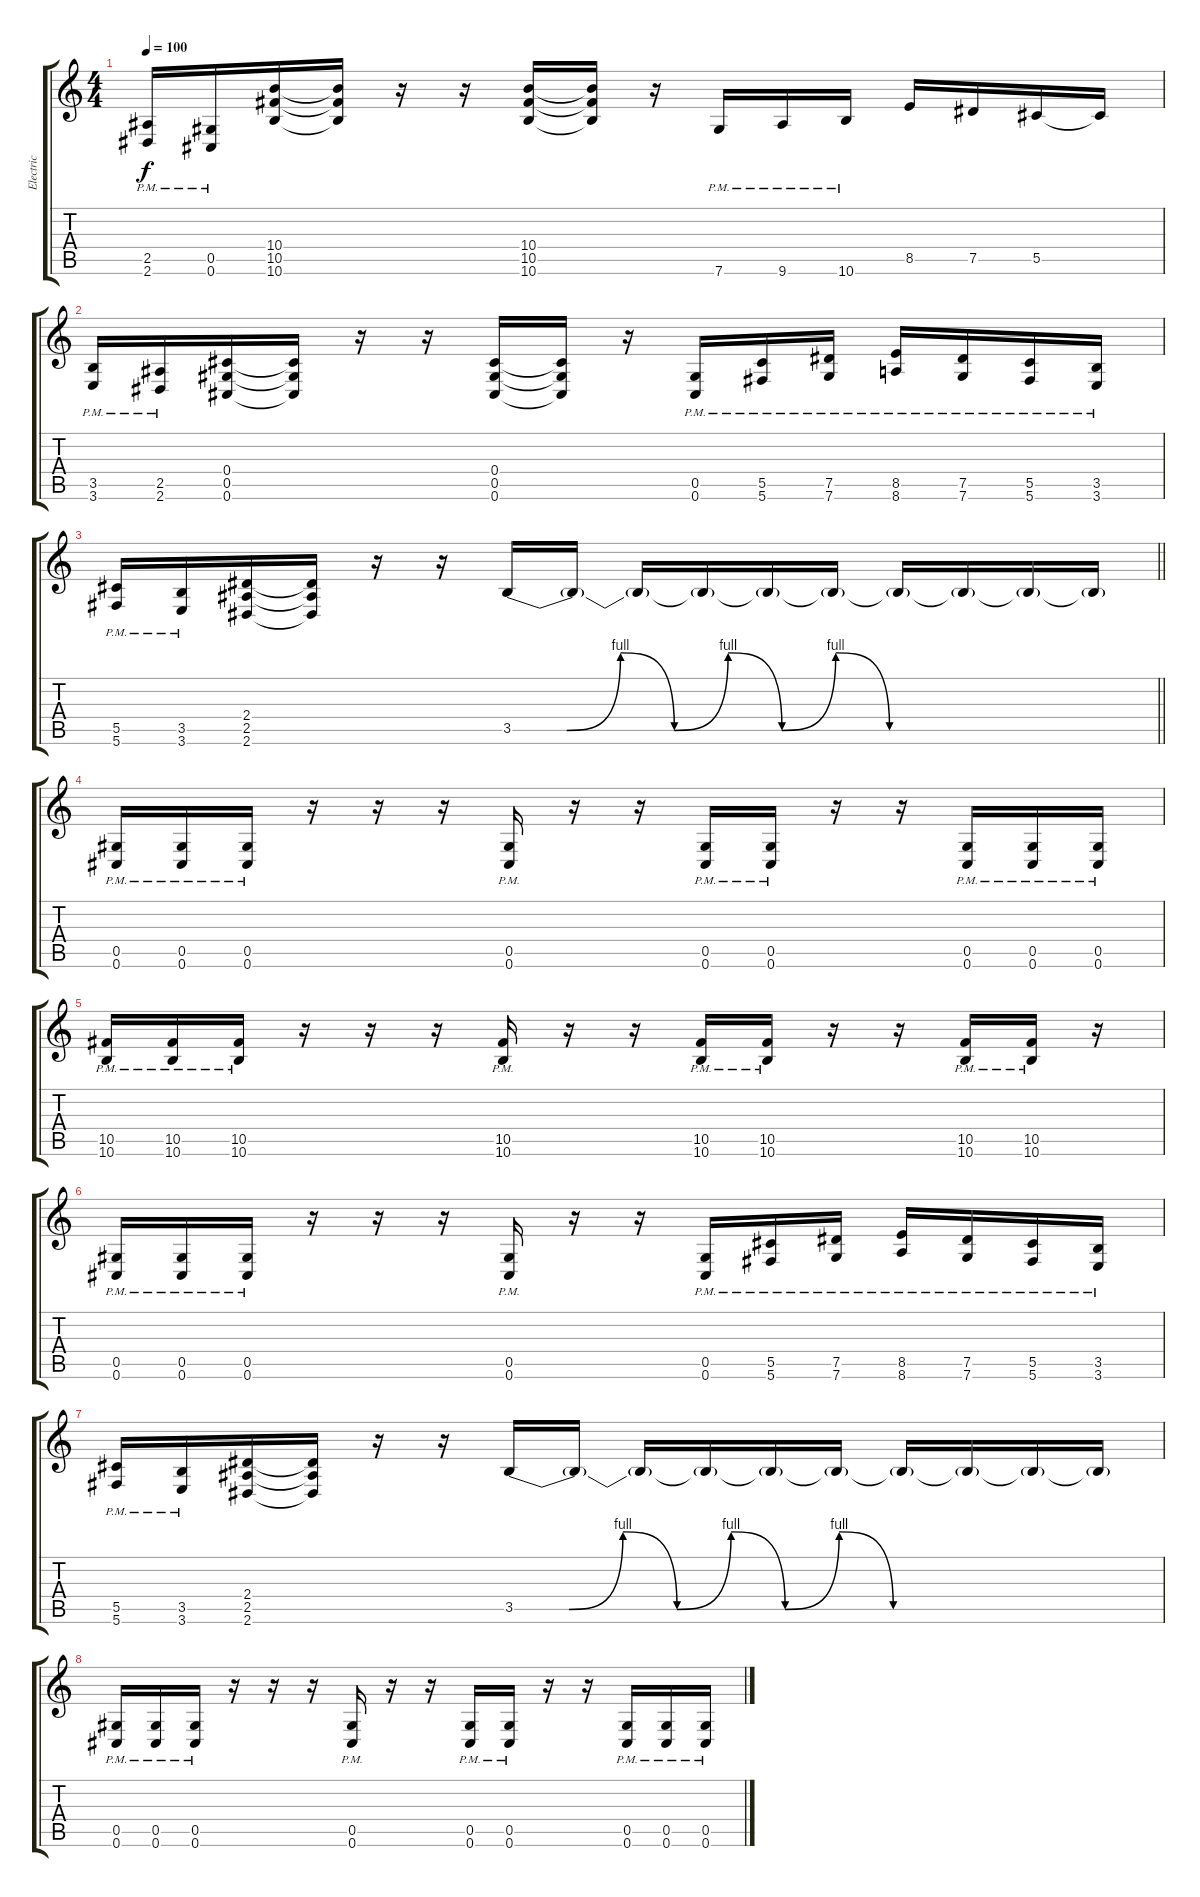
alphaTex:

\track ("Electric" "Electric") {instrument distortionguitar}
\staff {score tabs}
\tuning (Eb4 Bb3 Gb3 Db3 Ab2 Db2) {hide}
\ts (4 4)
\tempo 100
\clef g2
\ks c
(2.5{pm} 2.6{pm}).16{dy f} (0.5{pm} 0.6{pm}).16 (10.4 10.5 10.6).16 (10.4{t} 10.5{t} 10.6{t}).16 r.16 r.16 (10.4 10.5 10.6).16 (10.4{t} 10.5{t} 10.6{t}).16 r.16 7.6{pm}.16 9.6{pm}.16 10.6{pm}.16 8.5.16 7.5.16 5.5.16 5.5{t}.16 |
(3.5{pm} 3.6{pm}).16 (2.5{pm} 2.6{pm}).16 (0.4 0.5 0.6).16 (0.4{t} 0.5{t} 0.6{t}).16 r.16 r.16 (0.4 0.5 0.6).16 (0.4{t} 0.5{t} 0.6{t}).16 r.16 (0.5{pm} 0.6{pm}).16 (5.5{pm} 5.6{pm}).16 (7.5{pm} 7.6{pm}).16 (8.5{pm} 8.6{pm}).16 (7.5{pm} 7.6{pm}).16 (5.5{pm} 5.6{pm}).16 (3.5{pm} 3.6{pm}).16 |
\barLineRight lightlight
(5.5{pm} 5.6{pm}).16 (3.5{pm} 3.6{pm}).16 (2.4 2.5 2.6).16 (2.4{t} 2.5{t} 2.6{t}).16 r.16 r.16 3.5{be (custom 0 0 5 0 10 4 15 0 20 4 25 0 30 4 35 0 60 0)}.16 3.5{t}.16 3.5{t}.16 3.5{t}.16 3.5{t}.16 3.5{t}.16 3.5{t}.16 3.5{t}.16 3.5{t}.16 3.5{t}.16 |
(0.5{pm} 0.6{pm}).16 (0.5{pm} 0.6{pm}).16 (0.5{pm} 0.6{pm}).16 r.16 r.16 r.16 (0.5{pm} 0.6{pm}).16 r.16 r.16 (0.5{pm} 0.6{pm}).16 (0.5{pm} 0.6{pm}).16 r.16 r.16 (0.5{pm} 0.6{pm}).16 (0.5{pm} 0.6{pm}).16 (0.5{pm} 0.6{pm}).16 |
(10.5{pm} 10.6{pm}).16 (10.5{pm} 10.6{pm}).16 (10.5{pm} 10.6{pm}).16 r.16 r.16 r.16 (10.5{pm} 10.6{pm}).16 r.16 r.16 (10.5{pm} 10.6{pm}).16 (10.5{pm} 10.6{pm}).16 r.16 r.16 (10.5{pm} 10.6{pm}).16 (10.5{pm} 10.6{pm}).16 r.16 |
(0.5{pm} 0.6{pm}).16 (0.5{pm} 0.6{pm}).16 (0.5{pm} 0.6{pm}).16 r.16 r.16 r.16 (0.5{pm} 0.6{pm}).16 r.16 r.16 (0.5{pm} 0.6{pm}).16 (5.5{pm} 5.6{pm}).16 (7.5{pm} 7.6{pm}).16 (8.5{pm} 8.6{pm}).16 (7.5{pm} 7.6{pm}).16 (5.5{pm} 5.6{pm}).16 (3.5{pm} 3.6{pm}).16 |
(5.5{pm} 5.6{pm}).16 (3.5{pm} 3.6{pm}).16 (2.4 2.5 2.6).16 (2.4{t} 2.5{t} 2.6{t}).16 r.16 r.16 3.5{be (custom 0 0 5 0 10 4 15 0 20 4 25 0 30 4 35 0 60 0)}.16 3.5{t}.16 3.5{t}.16 3.5{t}.16 3.5{t}.16 3.5{t}.16 3.5{t}.16 3.5{t}.16 3.5{t}.16 3.5{t}.16 |
(0.5{pm} 0.6{pm}).16 (0.5{pm} 0.6{pm}).16 (0.5{pm} 0.6{pm}).16 r.16 r.16 r.16 (0.5{pm} 0.6{pm}).16 r.16 r.16 (0.5{pm} 0.6{pm}).16 (0.5{pm} 0.6{pm}).16 r.16 r.16 (0.5{pm} 0.6{pm}).16 (0.5{pm} 0.6{pm}).16 (0.5{pm} 0.6{pm}).16
